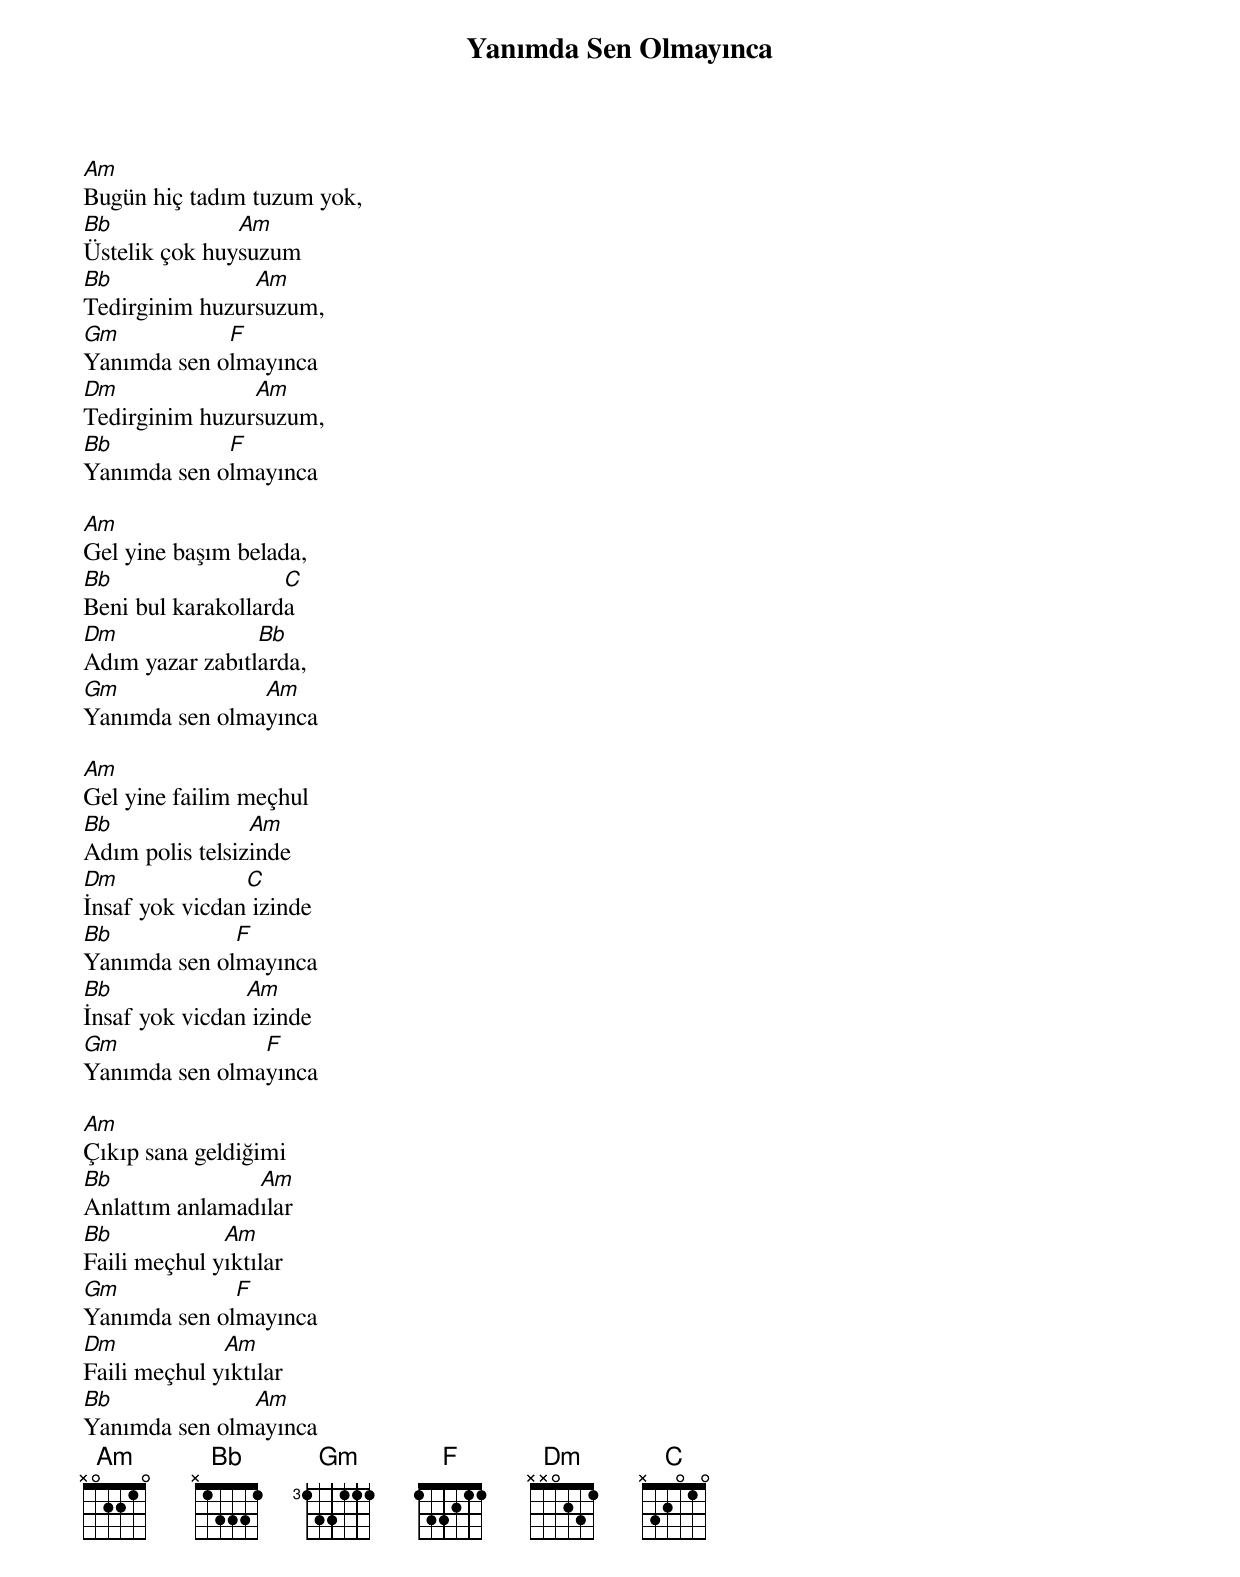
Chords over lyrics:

{title: Yanımda Sen Olmayınca}
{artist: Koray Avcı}

Am
Bugün hiç tadım tuzum yok,
Bb             Am
Üstelik çok huysuzum
Bb              Am
Tedirginim huzursuzum,
Gm           F
Yanımda sen olmayınca
Dm              Am
Tedirginim huzursuzum,
Bb           F
Yanımda sen olmayınca

Am
Gel yine başım belada,
Bb                  C
Beni bul karakollarda
Dm               Bb
Adım yazar zabıtlarda,
Gm              Am
Yanımda sen olmayınca

Am
Gel yine failim meçhul
Bb               Am
Adım polis telsizinde
Dm              C
İnsaf yok vicdan izinde
Bb            F
Yanımda sen olmayınca
Bb              Am
İnsaf yok vicdan izinde
Gm              F
Yanımda sen olmayınca

Am
Çıkıp sana geldiğimi
Bb              Am
Anlattım anlamadılar
Bb            Am
Faili meçhul yıktılar
Gm            F
Yanımda sen olmayınca
Dm            Am
Faili meçhul yıktılar
Bb             Am
Yanımda sen olmayınca
